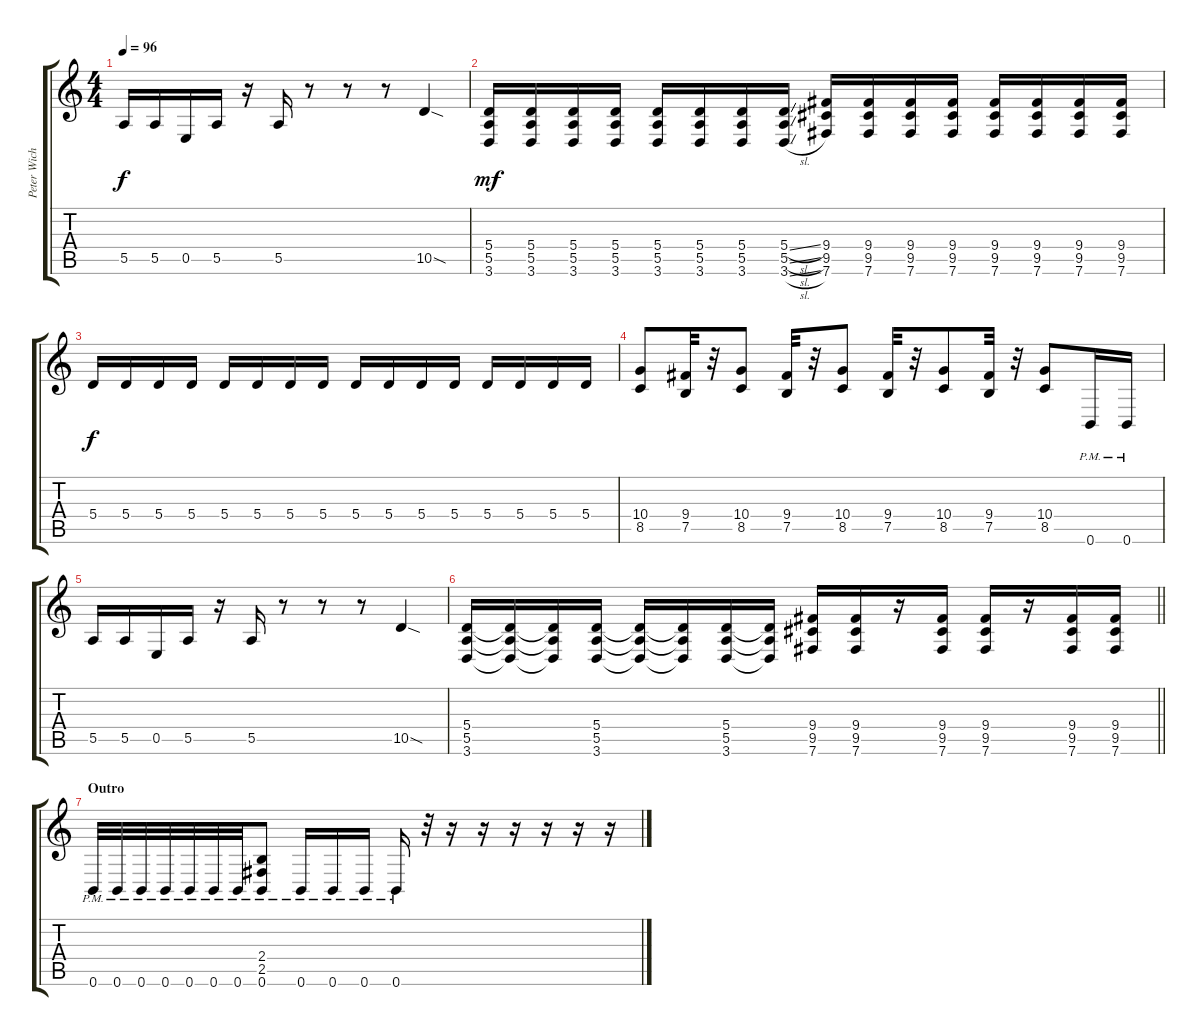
\track ("Peter Wichers (Guitar)" "Peter Wich") {instrument distortionguitar}
\staff {score tabs}
\tuning (B3 Gb3 D3 A2 E2 B1) {hide}
\ts (4 4)
\tempo 96
\clef g2
\ks c
5.5.16{dy f} 5.5.16 0.5.16 5.5.16 r.16 5.5.16 r.8 r.8 r.8 10.5{sod}.4 |
(5.4 5.5 3.6).16{dy mf} (5.4 5.5 3.6).16 (5.4 5.5 3.6).16 (5.4 5.5 3.6).16 (5.4 5.5 3.6).16 (5.4 5.5 3.6).16 (5.4 5.5 3.6).16 (5.4{sl} 5.5{sl} 3.6{sl}).16 (9.4 9.5 7.6).16 (9.4 9.5 7.6).16 (9.4 9.5 7.6).16 (9.4 9.5 7.6).16 (9.4 9.5 7.6).16 (9.4 9.5 7.6).16 (9.4 9.5 7.6).16 (9.4 9.5 7.6).16 |
5.4.16{dy f} 5.4.16 5.4.16 5.4.16 5.4.16 5.4.16 5.4.16 5.4.16 5.4.16 5.4.16 5.4.16 5.4.16 5.4.16 5.4.16 5.4.16 5.4.16 |
(10.4 8.5).8 (9.4 7.5).32 r.32 (10.4 8.5).8 (9.4 7.5).32 r.32 (10.4 8.5).8 (9.4 7.5).32 r.32 (10.4 8.5).8 (9.4 7.5).32 r.32 (10.4 8.5).8 0.6{pm}.16 0.6{pm}.16 |
5.5.16 5.5.16 0.5.16 5.5.16 r.16 5.5.16 r.8 r.8 r.8 10.5{sod}.4 |
\barLineRight lightlight
(5.4 5.5 3.6).16 (5.4{t} 5.5{t} 3.6{t}).16 (5.4{t} 5.5{t} 3.6{t}).16 (5.4 5.5 3.6).16 (5.4{t} 5.5{t} 3.6{t}).16 (5.4{t} 5.5{t} 3.6{t}).16 (5.4 5.5 3.6).16 (5.4{t} 5.5{t} 3.6{t}).16 (9.4 9.5 7.6).16 (9.4 9.5 7.6).16 r.16 (9.4 9.5 7.6).16 (9.4 9.5 7.6).16 r.16 (9.4 9.5 7.6).16 (9.4 9.5 7.6).16 |
\section ("" "Outro")
0.6{pm}.32 0.6{pm}.32 0.6{pm}.32 0.6{pm}.32 0.6{pm}.32 0.6{pm}.32 0.6{pm}.32 (2.4 2.5 0.6{pm}).8 0.6{pm}.16 0.6{pm}.16 0.6{pm}.16 0.6{pm}.16 r.32 r.16 r.16 r.16 r.16 r.16 r.16
